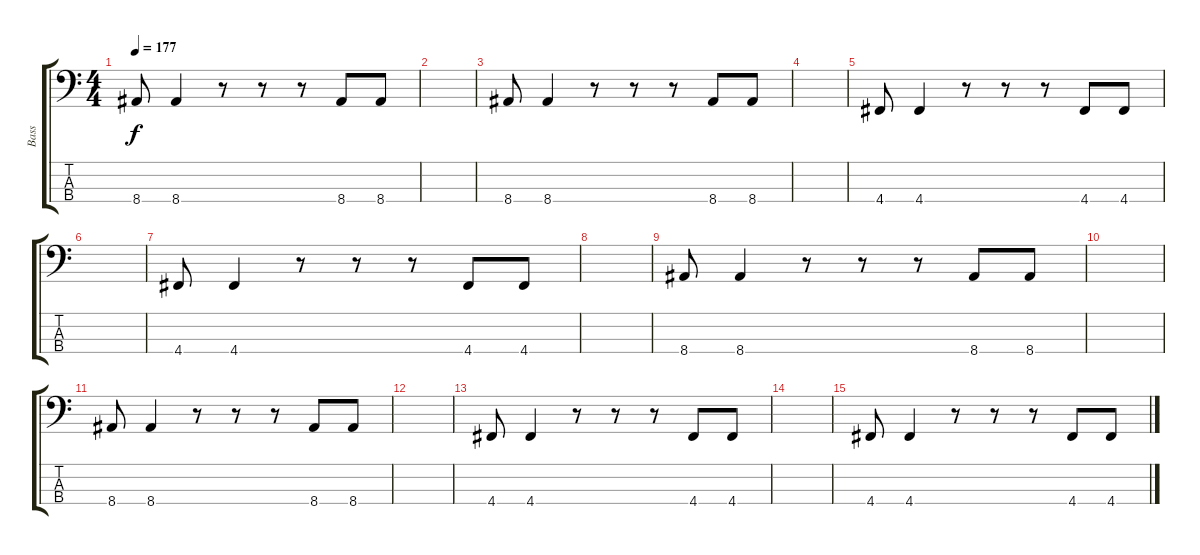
\track ("Bass" "Bass") {instrument electricbassfinger}
\staff {score tabs}
\tuning (G2 D2 A1 D1) {hide}
\ts (4 4)
\tempo 177
\clef f4
\ks c
8.4.8{dy f} 8.4.4 r.8 r.8 r.8 8.4.8 8.4.8 |
|
8.4.8 8.4.4 r.8 r.8 r.8 8.4.8 8.4.8 |
|
4.4.8 4.4.4 r.8 r.8 r.8 4.4.8 4.4.8 |
|
4.4.8 4.4.4 r.8 r.8 r.8 4.4.8 4.4.8 |
|
8.4.8 8.4.4 r.8 r.8 r.8 8.4.8 8.4.8 |
|
8.4.8 8.4.4 r.8 r.8 r.8 8.4.8 8.4.8 |
|
4.4.8 4.4.4 r.8 r.8 r.8 4.4.8 4.4.8 |
|
4.4.8 4.4.4 r.8 r.8 r.8 4.4.8 4.4.8
